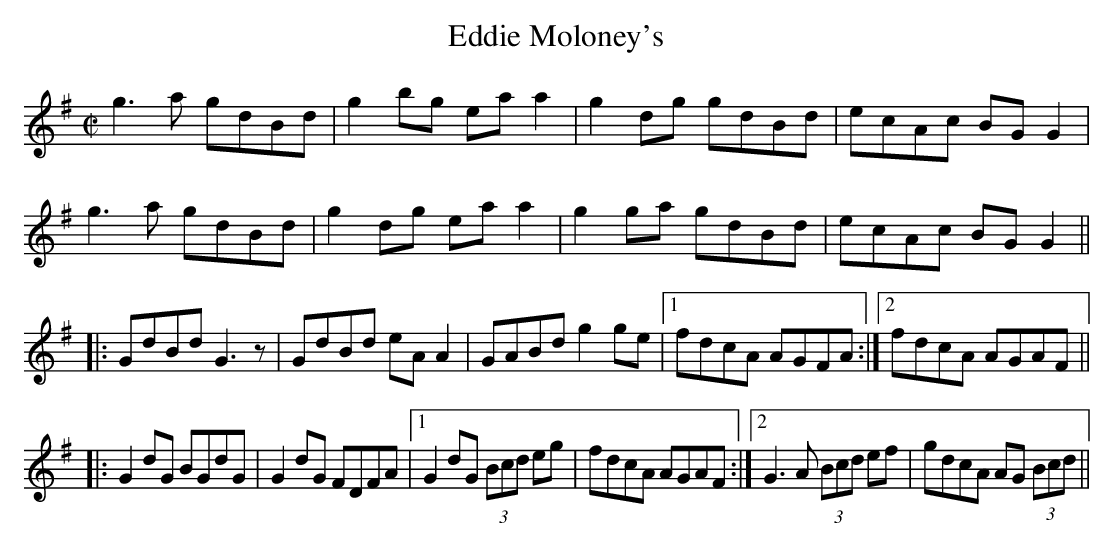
X:1
T:Eddie Moloney's
M:C|
K:G
g3a gdBd|g2bg eaa2|g2dg gdBd|ecAc BGG2|
g3a gdBd|g2dg eaa2|g2ga gdBd|ecAc BGG2||
|:GdBd G3z|GdBd eAA2|GABd g2ge|1 fdcA AGFA:|2 fdcA AGAF||
|:G2dG BGdG|G2dG FDFA|1 G2dG (3Bcd eg|fdcA AGAF:|2 G3A (3Bcd ef|gdcA AG (3Bcd||
